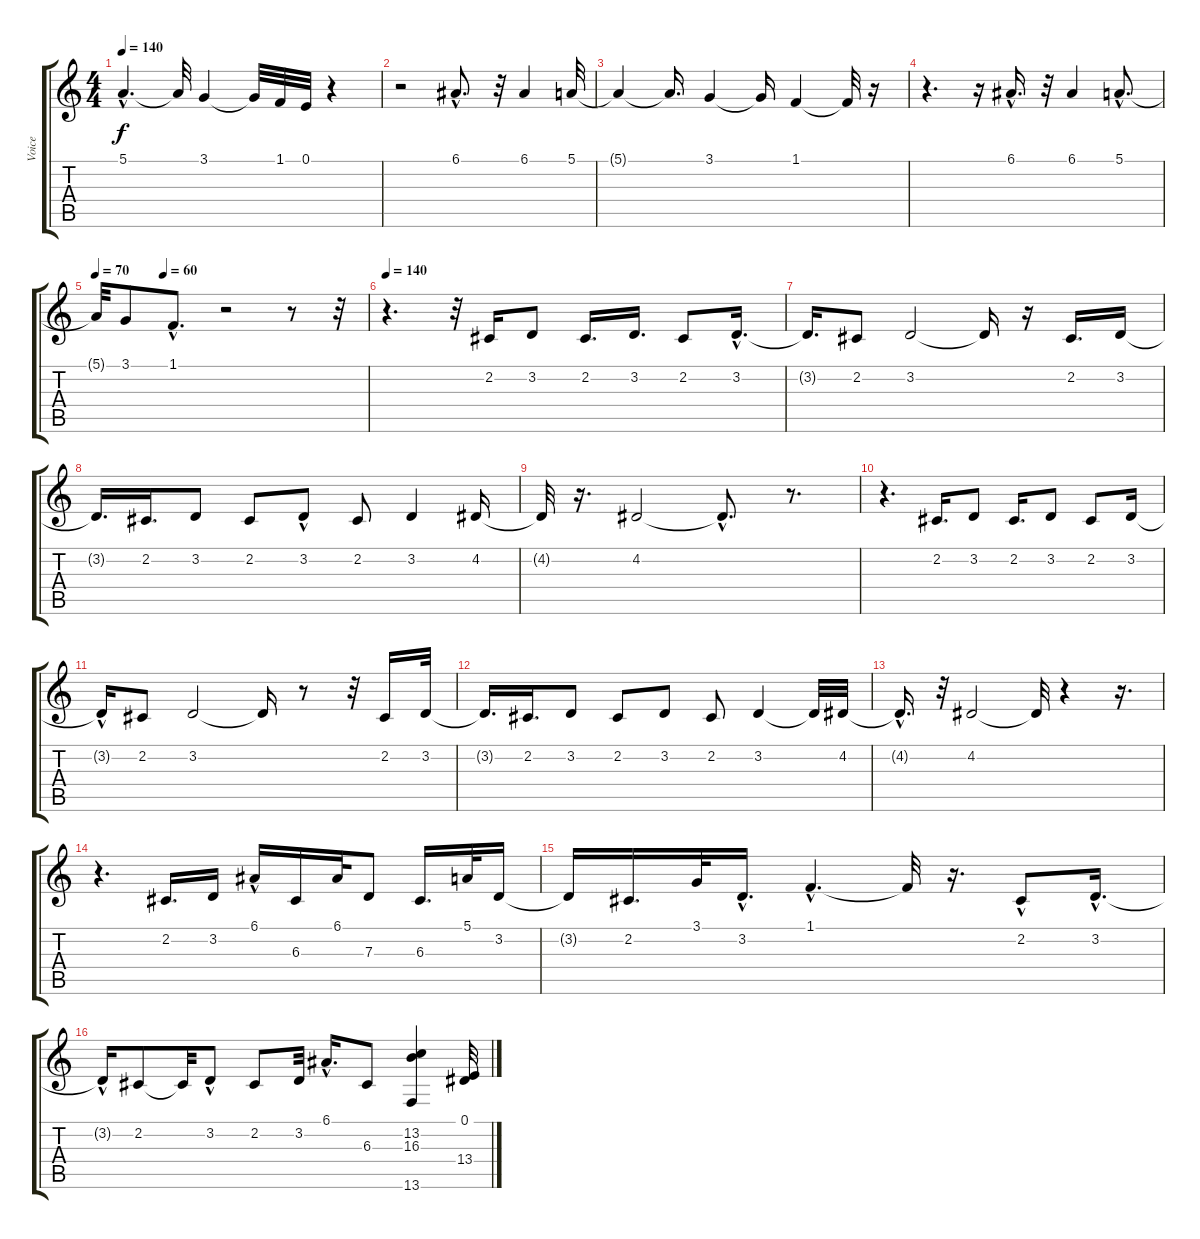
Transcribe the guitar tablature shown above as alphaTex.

\track ("Voice" "Voice") {instrument tremolostrings}
\staff {score tabs}
\tuning (E4 B3 G3 D3 A2 E2) {hide}
\ts (4 4)
\tempo 140
\clef g2
\ks c
5.1{hac t}.4{d dy f} 5.1{t}.32 3.1.4 3.1{t}.32 1.1.32 0.1.32 r.4 |
r.2 6.1{hac}.8{d} r.32 6.1.4 5.1.32 |
5.1{t}.4 5.1{t}.16{d} 3.1.4 3.1{t}.16 1.1.4 1.1{t}.32 r.16 |
r.4{d} r.16 6.1{hac}.16{d} r.32 6.1.4 5.1{hac}.8{d} |
\tempo 70
\tempo (60 0.25)
5.1{t}.32 3.1.8 1.1{hac}.8{d} r.2 r.8 r.32 |
\tempo 140
r.4{d} r.32 2.2.16 3.2.8 2.2.16{d} 3.2.16{d} 2.2.8 3.2{hac}.16{d} |
3.2{t}.16{d} 2.2.8 3.2.2 3.2{t}.16 r.16 2.2.16{d} 3.2.16 |
3.2{t}.16{d} 2.2.16{d} 3.2.8 2.2.8 3.2{hac}.8 2.2.8 3.2.4 4.2.16 |
4.2{t}.32 r.16{d} 4.2.2 4.2{hac t}.8{d} r.8{d} |
r.4{d} 2.2.16{d} 3.2.8 2.2.16{d} 3.2.8 2.2.8 3.2.16 |
3.2{hac t}.16 2.2.8 3.2.2 3.2{t}.16 r.8 r.32 2.2.16 3.2.32 |
3.2{t}.16{d} 2.2.16{d} 3.2.8 2.2.8 3.2.8 2.2.8 3.2.4 3.2{t}.32 4.2.32 |
4.2{hac t}.16{d} r.32 4.2.2 4.2{t}.32 r.4 r.16{d} |
r.4{d} 2.2.16{d} 3.2.16 6.1{hac}.16 6.3.16 6.1.32 7.3.8 6.3.16{d} 5.1.32 3.2.16 |
3.2{t}.16 2.2.16{d} 3.1.32 3.2{hac}.16{d} 1.1{hac}.4{d} 1.1{t}.32 r.16{d} 2.2{hac}.8 3.2{hac}.16{d} |
3.2{hac t}.16 2.2.8 2.2{t}.32 3.2{hac}.8 2.2.8 3.2.32 6.1{hac}.16{d} 6.3.8 (13.2 16.3 13.6).4 (0.1 13.4).32
